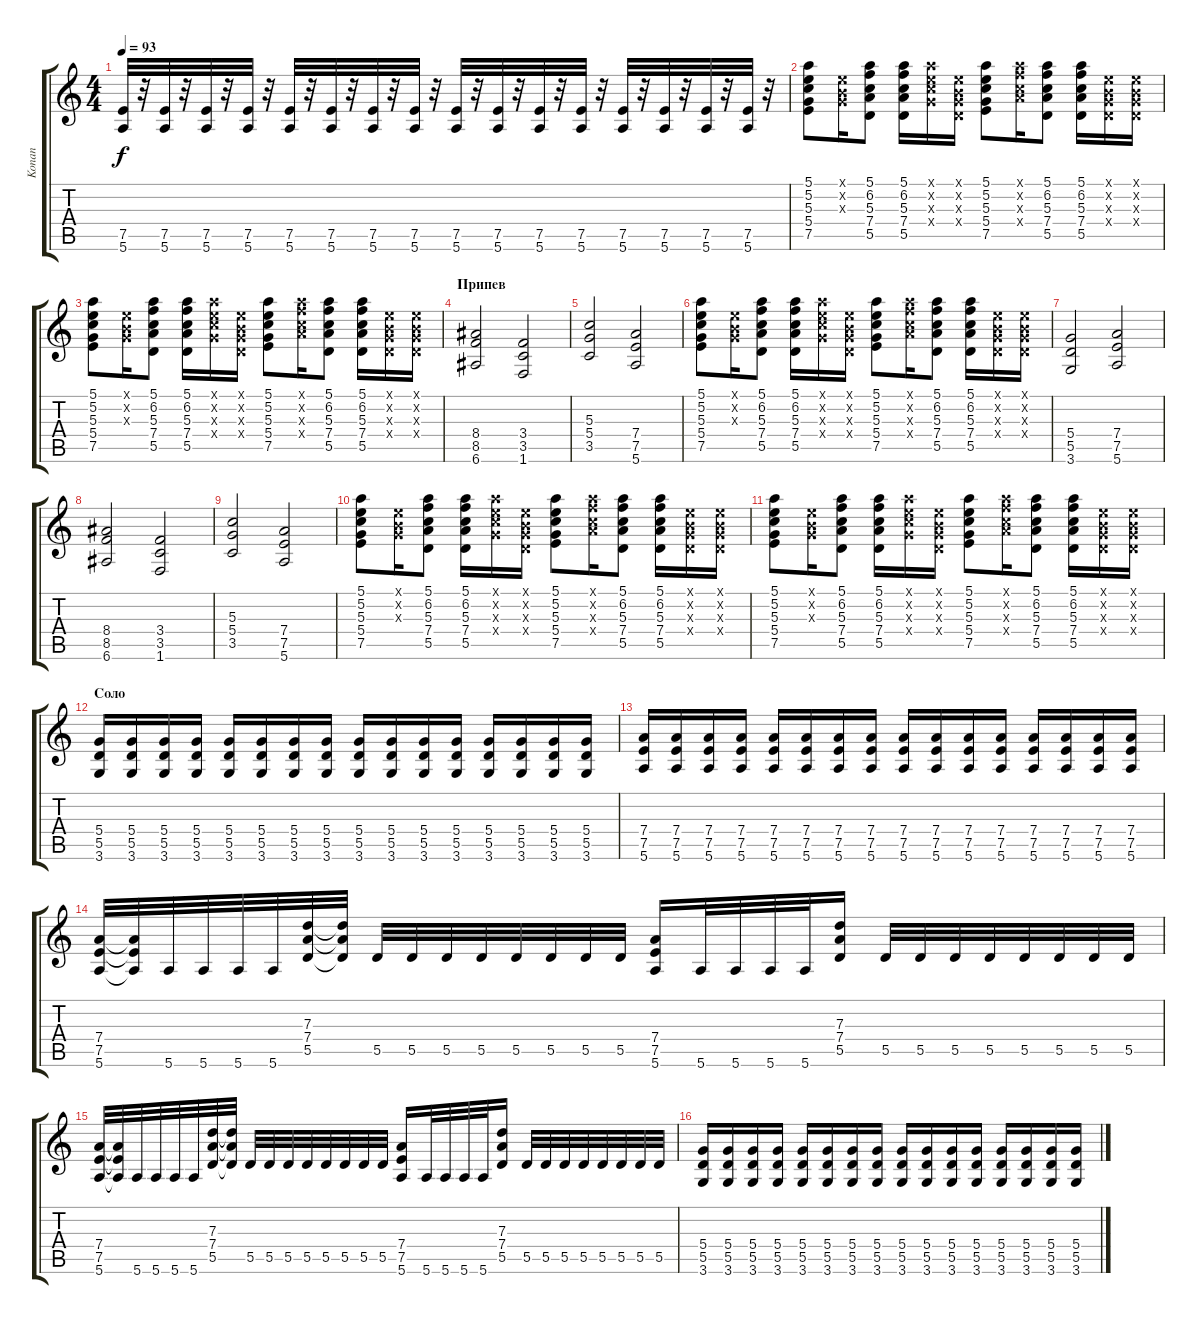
\track ("Konan" "Konan") {instrument distortionguitar}
\staff {score tabs}
\tuning (E4 B3 G3 D3 A2 E2) {hide}
\ts (4 4)
\tempo 93
\clef g2
\ks c
(7.5 5.6).32{dy f} r.32 (7.5 5.6).32 r.32 (7.5 5.6).32 r.32 (7.5 5.6).32 r.32 (7.5 5.6).32 r.32 (7.5 5.6).32 r.32 (7.5 5.6).32 r.32 (7.5 5.6).32 r.32 (7.5 5.6).32 r.32 (7.5 5.6).32 r.32 (7.5 5.6).32 r.32 (7.5 5.6).32 r.32 (7.5 5.6).32 r.32 (7.5 5.6).32 r.32 (7.5 5.6).32 r.32 (7.5 5.6).32 r.32 |
(5.1 5.2 5.3 5.4 7.5).8 (0.1{x} 0.2{x} 0.3{x}).16 (5.1 6.2 5.3 7.4 5.5).8 (5.1 6.2 5.3 7.4 5.5).16 (5.1{x} 5.2{x} 5.3{x} 5.4{x}).16 (0.1{x} 0.2{x} 0.3{x} 0.4{x}).16 (5.1 5.2 5.3 5.4 7.5).8 (5.1{x} 6.2{x} 5.3{x} 7.4{x}).16 (5.1 6.2 5.3 7.4 5.5).8 (5.1 6.2 5.3 7.4 5.5).16 (0.1{x} 0.2{x} 0.3{x} 0.4{x}).16 (0.1{x} 0.2{x} 0.3{x} 0.4{x}).16 |
(5.1 5.2 5.3 5.4 7.5).8 (0.1{x} 0.2{x} 0.3{x}).16 (5.1 6.2 5.3 7.4 5.5).8 (5.1 6.2 5.3 7.4 5.5).16 (5.1{x} 5.2{x} 5.3{x} 5.4{x}).16 (0.1{x} 0.2{x} 0.3{x} 0.4{x}).16 (5.1 5.2 5.3 5.4 7.5).8 (5.1{x} 6.2{x} 5.3{x} 7.4{x}).16 (5.1 6.2 5.3 7.4 5.5).8 (5.1 6.2 5.3 7.4 5.5).16 (0.1{x} 0.2{x} 0.3{x} 0.4{x}).16 (0.1{x} 0.2{x} 0.3{x} 0.4{x}).16 |
\section ("" "Припев")
(8.4 8.5 6.6).2 (3.4 3.5 1.6).2 |
(5.3 5.4 3.5).2 (7.4 7.5 5.6).2 |
(5.1 5.2 5.3 5.4 7.5).8 (0.1{x} 0.2{x} 0.3{x}).16 (5.1 6.2 5.3 7.4 5.5).8 (5.1 6.2 5.3 7.4 5.5).16 (5.1{x} 5.2{x} 5.3{x} 5.4{x}).16 (0.1{x} 0.2{x} 0.3{x} 0.4{x}).16 (5.1 5.2 5.3 5.4 7.5).8 (5.1{x} 6.2{x} 5.3{x} 7.4{x}).16 (5.1 6.2 5.3 7.4 5.5).8 (5.1 6.2 5.3 7.4 5.5).16 (0.1{x} 0.2{x} 0.3{x} 0.4{x}).16 (0.1{x} 0.2{x} 0.3{x} 0.4{x}).16 |
(5.4 5.5 3.6).2 (7.4 7.5 5.6).2 |
(8.4 8.5 6.6).2 (3.4 3.5 1.6).2 |
(5.3 5.4 3.5).2 (7.4 7.5 5.6).2 |
(5.1 5.2 5.3 5.4 7.5).8 (0.1{x} 0.2{x} 0.3{x}).16 (5.1 6.2 5.3 7.4 5.5).8 (5.1 6.2 5.3 7.4 5.5).16 (5.1{x} 5.2{x} 5.3{x} 5.4{x}).16 (0.1{x} 0.2{x} 0.3{x} 0.4{x}).16 (5.1 5.2 5.3 5.4 7.5).8 (5.1{x} 6.2{x} 5.3{x} 7.4{x}).16 (5.1 6.2 5.3 7.4 5.5).8 (5.1 6.2 5.3 7.4 5.5).16 (0.1{x} 0.2{x} 0.3{x} 0.4{x}).16 (0.1{x} 0.2{x} 0.3{x} 0.4{x}).16 |
(5.1 5.2 5.3 5.4 7.5).8 (0.1{x} 0.2{x} 0.3{x}).16 (5.1 6.2 5.3 7.4 5.5).8 (5.1 6.2 5.3 7.4 5.5).16 (5.1{x} 5.2{x} 5.3{x} 5.4{x}).16 (0.1{x} 0.2{x} 0.3{x} 0.4{x}).16 (5.1 5.2 5.3 5.4 7.5).8 (5.1{x} 6.2{x} 5.3{x} 7.4{x}).16 (5.1 6.2 5.3 7.4 5.5).8 (5.1 6.2 5.3 7.4 5.5).16 (0.1{x} 0.2{x} 0.3{x} 0.4{x}).16 (0.1{x} 0.2{x} 0.3{x} 0.4{x}).16 |
\section ("" "Соло")
(5.4 5.5 3.6).16 (5.4 5.5 3.6).16 (5.4 5.5 3.6).16 (5.4 5.5 3.6).16 (5.4 5.5 3.6).16 (5.4 5.5 3.6).16 (5.4 5.5 3.6).16 (5.4 5.5 3.6).16 (5.4 5.5 3.6).16 (5.4 5.5 3.6).16 (5.4 5.5 3.6).16 (5.4 5.5 3.6).16 (5.4 5.5 3.6).16 (5.4 5.5 3.6).16 (5.4 5.5 3.6).16 (5.4 5.5 3.6).16 |
(7.4 7.5 5.6).16 (7.4 7.5 5.6).16 (7.4 7.5 5.6).16 (7.4 7.5 5.6).16 (7.4 7.5 5.6).16 (7.4 7.5 5.6).16 (7.4 7.5 5.6).16 (7.4 7.5 5.6).16 (7.4 7.5 5.6).16 (7.4 7.5 5.6).16 (7.4 7.5 5.6).16 (7.4 7.5 5.6).16 (7.4 7.5 5.6).16 (7.4 7.5 5.6).16 (7.4 7.5 5.6).16 (7.4 7.5 5.6).16 |
(7.4 7.5 5.6).32 (7.4{t} 7.5{t} 5.6{t}).32 5.6.32 5.6.32 5.6.32 5.6.32 (7.3 7.4 5.5).32 (7.3{t} 7.4{t} 5.5{t}).32 5.5.32 5.5.32 5.5.32 5.5.32 5.5.32 5.5.32 5.5.32 5.5.32 (7.4 7.5 5.6).16 5.6.32 5.6.32 5.6.32 5.6.32 (7.3 7.4 5.5).16 5.5.32 5.5.32 5.5.32 5.5.32 5.5.32 5.5.32 5.5.32 5.5.32 |
(7.4 7.5 5.6).32 (7.4{t} 7.5{t} 5.6{t}).32 5.6.32 5.6.32 5.6.32 5.6.32 (7.3 7.4 5.5).32 (7.3{t} 7.4{t} 5.5{t}).32 5.5.32 5.5.32 5.5.32 5.5.32 5.5.32 5.5.32 5.5.32 5.5.32 (7.4 7.5 5.6).16 5.6.32 5.6.32 5.6.32 5.6.32 (7.3 7.4 5.5).16 5.5.32 5.5.32 5.5.32 5.5.32 5.5.32 5.5.32 5.5.32 5.5.32 |
(5.4 5.5 3.6).16 (5.4 5.5 3.6).16 (5.4 5.5 3.6).16 (5.4 5.5 3.6).16 (5.4 5.5 3.6).16 (5.4 5.5 3.6).16 (5.4 5.5 3.6).16 (5.4 5.5 3.6).16 (5.4 5.5 3.6).16 (5.4 5.5 3.6).16 (5.4 5.5 3.6).16 (5.4 5.5 3.6).16 (5.4 5.5 3.6).16 (5.4 5.5 3.6).16 (5.4 5.5 3.6).16 (5.4 5.5 3.6).16
